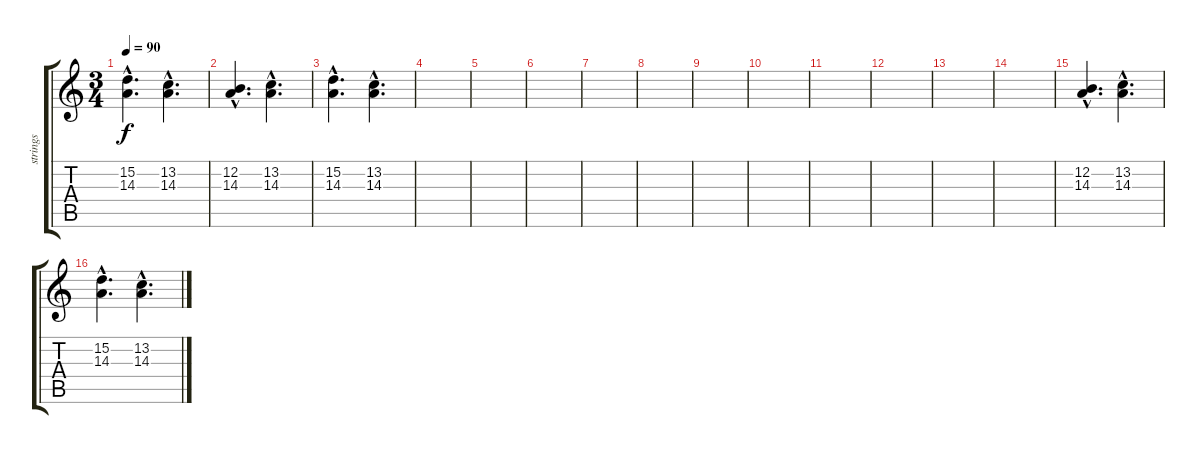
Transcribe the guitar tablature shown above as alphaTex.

\track ("strings" "strings") {instrument stringensemble1}
\staff {score tabs}
\tuning (E4 B3 G3 D3 A2 E2) {hide}
\ts (3 4)
\tempo 90
\clef g2
\ks c
(15.2{hac} 14.3{hac}).4{d dy f} (13.2{hac} 14.3{hac}).4{d} |
(12.2{hac} 14.3{hac}).4{d} (13.2{hac} 14.3{hac}).4{d} |
(15.2{hac} 14.3{hac}).4{d} (13.2{hac} 14.3{hac}).4{d} |
|
|
|
|
|
|
|
|
|
|
|
(12.2{hac} 14.3{hac}).4{d} (13.2{hac} 14.3{hac}).4{d} |
(15.2{hac} 14.3{hac}).4{d} (13.2{hac} 14.3{hac}).4{d}
